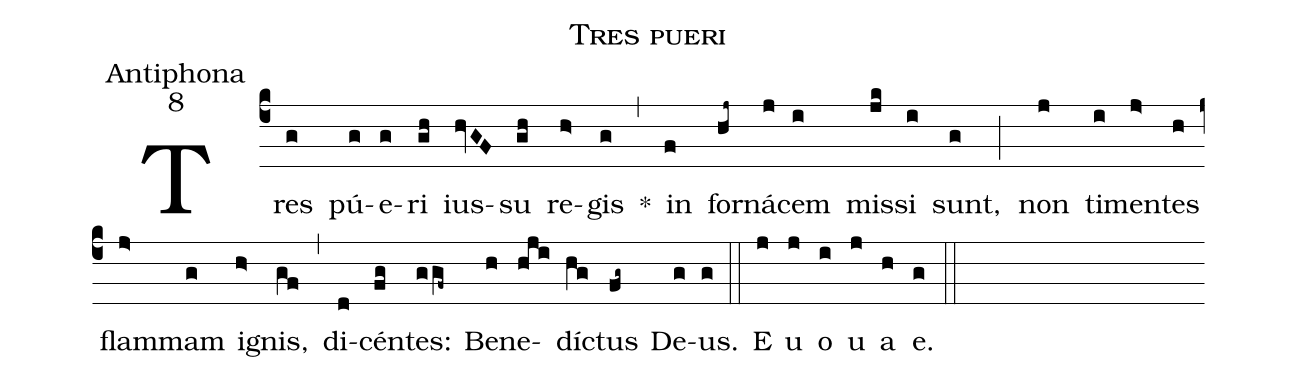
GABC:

name:Tres pueri;
office-part:Antiphona;
mode:8;
%%
(c4) Tres(g) pú(g)e(g)ri(gh) ius(hvGF)su(gh) re(h>)gis(g) *(,) in(f) for(hj~)ná(j)cem(i) mis(jk)si(i) sunt,(g) (;)
non(j) ti(i)men(j>)tes(h) flam(j>)mam(g) i(h>)gnis,(gf) (,) di(d)cén(fg)tes:(g/gf~) Be(h)ne(hji)díc(hg)tus(fg~) De(g)us.(g) (::)
E(j) u(j) o(i) u(j) a(h) e.(g) (::)
